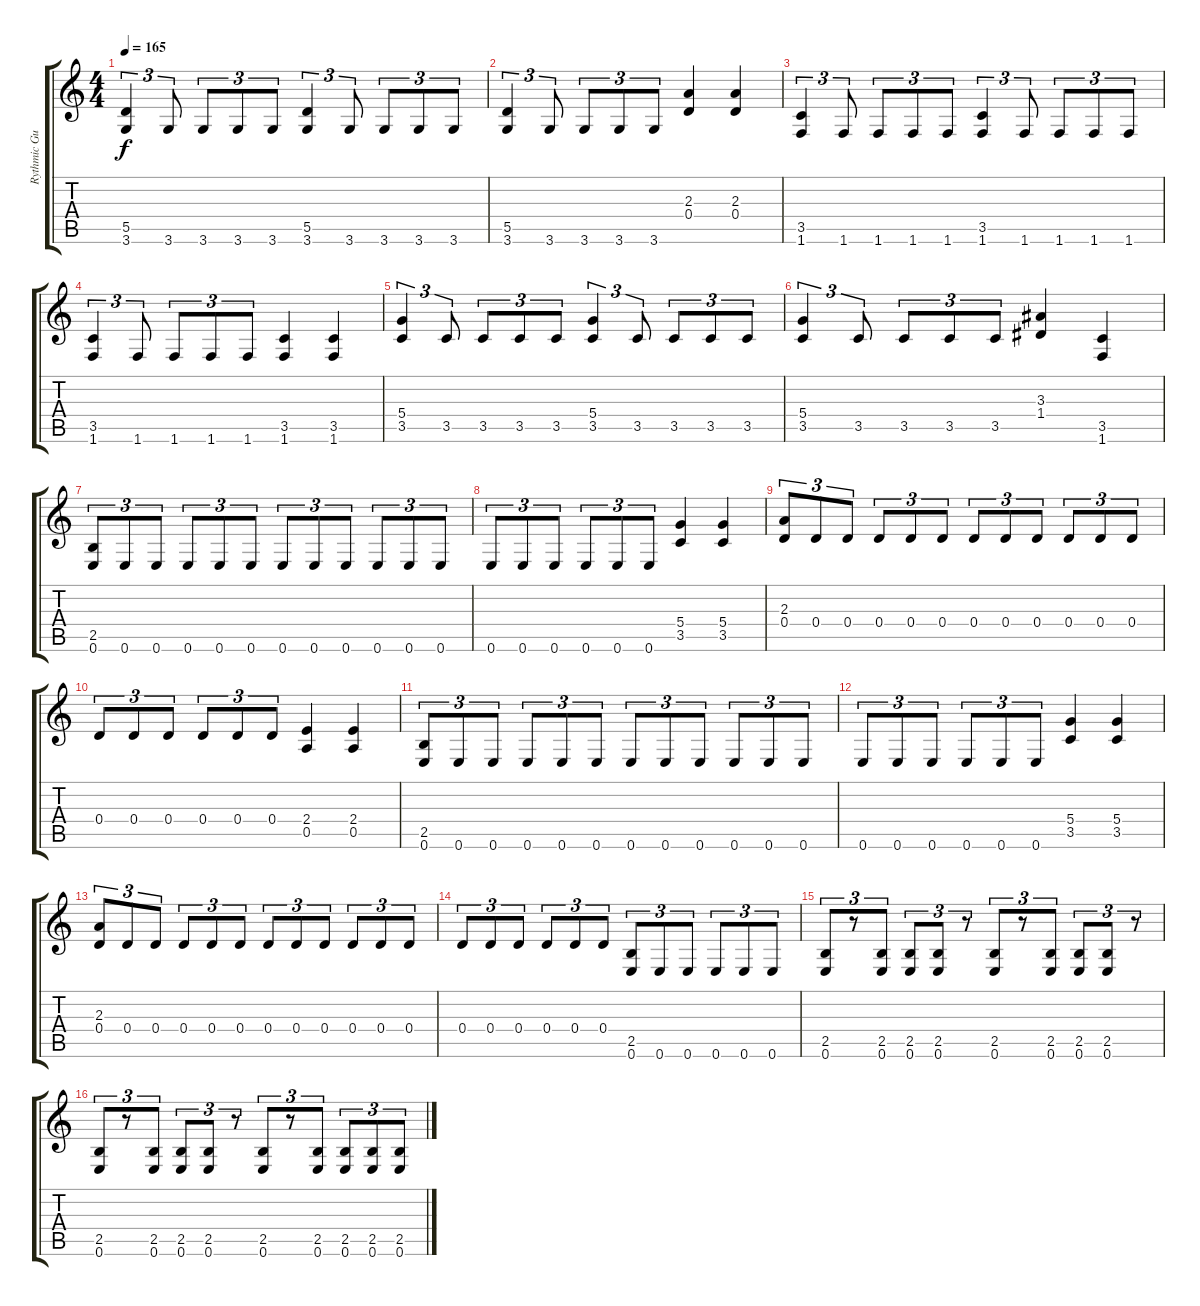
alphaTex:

\track ("Rythmic Guitar" "Rythmic Gu") {instrument overdrivenguitar}
\staff {score tabs}
\tuning (E4 B3 G3 D3 A2 E2) {hide}
\ts (4 4)
\tempo 165
\clef g2
\ks c
(5.5 3.6).4{tu (3 2) dy f} 3.6.8{tu (3 2)} 3.6.8{tu (3 2)} 3.6.8{tu (3 2)} 3.6.8{tu (3 2)} (5.5 3.6).4{tu (3 2)} 3.6.8{tu (3 2)} 3.6.8{tu (3 2)} 3.6.8{tu (3 2)} 3.6.8{tu (3 2)} |
(5.5 3.6).4{tu (3 2)} 3.6.8{tu (3 2)} 3.6.8{tu (3 2)} 3.6.8{tu (3 2)} 3.6.8{tu (3 2)} (2.3 0.4).4 (2.3 0.4).4 |
(3.5 1.6).4{tu (3 2)} 1.6.8{tu (3 2)} 1.6.8{tu (3 2)} 1.6.8{tu (3 2)} 1.6.8{tu (3 2)} (3.5 1.6).4{tu (3 2)} 1.6.8{tu (3 2)} 1.6.8{tu (3 2)} 1.6.8{tu (3 2)} 1.6.8{tu (3 2)} |
(3.5 1.6).4{tu (3 2)} 1.6.8{tu (3 2)} 1.6.8{tu (3 2)} 1.6.8{tu (3 2)} 1.6.8{tu (3 2)} (3.5 1.6).4 (3.5 1.6).4 |
(5.4 3.5).4{tu (3 2)} 3.5.8{tu (3 2)} 3.5.8{tu (3 2)} 3.5.8{tu (3 2)} 3.5.8{tu (3 2)} (5.4 3.5).4{tu (3 2)} 3.5.8{tu (3 2)} 3.5.8{tu (3 2)} 3.5.8{tu (3 2)} 3.5.8{tu (3 2)} |
(5.4 3.5).4{tu (3 2)} 3.5.8{tu (3 2)} 3.5.8{tu (3 2)} 3.5.8{tu (3 2)} 3.5.8{tu (3 2)} (3.3 1.4).4 (3.5 1.6).4 |
(2.5 0.6).8{tu (3 2)} 0.6.8{tu (3 2)} 0.6.8{tu (3 2)} 0.6.8{tu (3 2)} 0.6.8{tu (3 2)} 0.6.8{tu (3 2)} 0.6.8{tu (3 2)} 0.6.8{tu (3 2)} 0.6.8{tu (3 2)} 0.6.8{tu (3 2)} 0.6.8{tu (3 2)} 0.6.8{tu (3 2)} |
0.6.8{tu (3 2)} 0.6.8{tu (3 2)} 0.6.8{tu (3 2)} 0.6.8{tu (3 2)} 0.6.8{tu (3 2)} 0.6.8{tu (3 2)} (5.4 3.5).4 (5.4 3.5).4 |
(2.3 0.4).8{tu (3 2)} 0.4.8{tu (3 2)} 0.4.8{tu (3 2)} 0.4.8{tu (3 2)} 0.4.8{tu (3 2)} 0.4.8{tu (3 2)} 0.4.8{tu (3 2)} 0.4.8{tu (3 2)} 0.4.8{tu (3 2)} 0.4.8{tu (3 2)} 0.4.8{tu (3 2)} 0.4.8{tu (3 2)} |
0.4.8{tu (3 2)} 0.4.8{tu (3 2)} 0.4.8{tu (3 2)} 0.4.8{tu (3 2)} 0.4.8{tu (3 2)} 0.4.8{tu (3 2)} (2.4 0.5).4 (2.4 0.5).4 |
(2.5 0.6).8{tu (3 2)} 0.6.8{tu (3 2)} 0.6.8{tu (3 2)} 0.6.8{tu (3 2)} 0.6.8{tu (3 2)} 0.6.8{tu (3 2)} 0.6.8{tu (3 2)} 0.6.8{tu (3 2)} 0.6.8{tu (3 2)} 0.6.8{tu (3 2)} 0.6.8{tu (3 2)} 0.6.8{tu (3 2)} |
0.6.8{tu (3 2)} 0.6.8{tu (3 2)} 0.6.8{tu (3 2)} 0.6.8{tu (3 2)} 0.6.8{tu (3 2)} 0.6.8{tu (3 2)} (5.4 3.5).4 (5.4 3.5).4 |
(2.3 0.4).8{tu (3 2)} 0.4.8{tu (3 2)} 0.4.8{tu (3 2)} 0.4.8{tu (3 2)} 0.4.8{tu (3 2)} 0.4.8{tu (3 2)} 0.4.8{tu (3 2)} 0.4.8{tu (3 2)} 0.4.8{tu (3 2)} 0.4.8{tu (3 2)} 0.4.8{tu (3 2)} 0.4.8{tu (3 2)} |
0.4.8{tu (3 2)} 0.4.8{tu (3 2)} 0.4.8{tu (3 2)} 0.4.8{tu (3 2)} 0.4.8{tu (3 2)} 0.4.8{tu (3 2)} (2.5 0.6).8{tu (3 2)} 0.6.8{tu (3 2)} 0.6.8{tu (3 2)} 0.6.8{tu (3 2)} 0.6.8{tu (3 2)} 0.6.8{tu (3 2)} |
(2.5 0.6).8{tu (3 2)} r.8{tu (3 2)} (2.5 0.6).8{tu (3 2)} (2.5 0.6).8{tu (3 2)} (2.5 0.6).8{tu (3 2)} r.8{tu (3 2)} (2.5 0.6).8{tu (3 2)} r.8{tu (3 2)} (2.5 0.6).8{tu (3 2)} (2.5 0.6).8{tu (3 2)} (2.5 0.6).8{tu (3 2)} r.8{tu (3 2)} |
(2.5 0.6).8{tu (3 2)} r.8{tu (3 2)} (2.5 0.6).8{tu (3 2)} (2.5 0.6).8{tu (3 2)} (2.5 0.6).8{tu (3 2)} r.8{tu (3 2)} (2.5 0.6).8{tu (3 2)} r.8{tu (3 2)} (2.5 0.6).8{tu (3 2)} (2.5 0.6).8{tu (3 2)} (2.5 0.6).8{tu (3 2)} (2.5 0.6).8{tu (3 2)}
